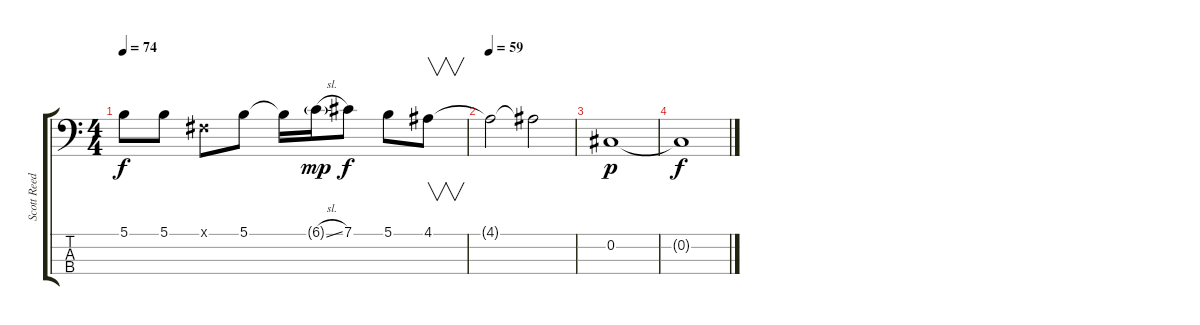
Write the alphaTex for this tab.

\track ("Scott Reeder - Bass" "Scott Reed") {instrument acousticbass}
\staff {score tabs}
\tuning (Gb2 Db2 A1 E1) {hide}
\ts (4 4)
\tempo 74
\clef f4
\ks c
5.1.8{dy f} 5.1.8 0.1{x}.8 5.1.8 5.1{t}.16 6.1{sl g}.16{dy mp} 7.1.8{dy f} 5.1.8 4.1.8{v} |
\tempo 59
4.1{t}.2 4.1{t}.2 |
0.2.1{dy p} |
0.2{t}.1{dy f}
